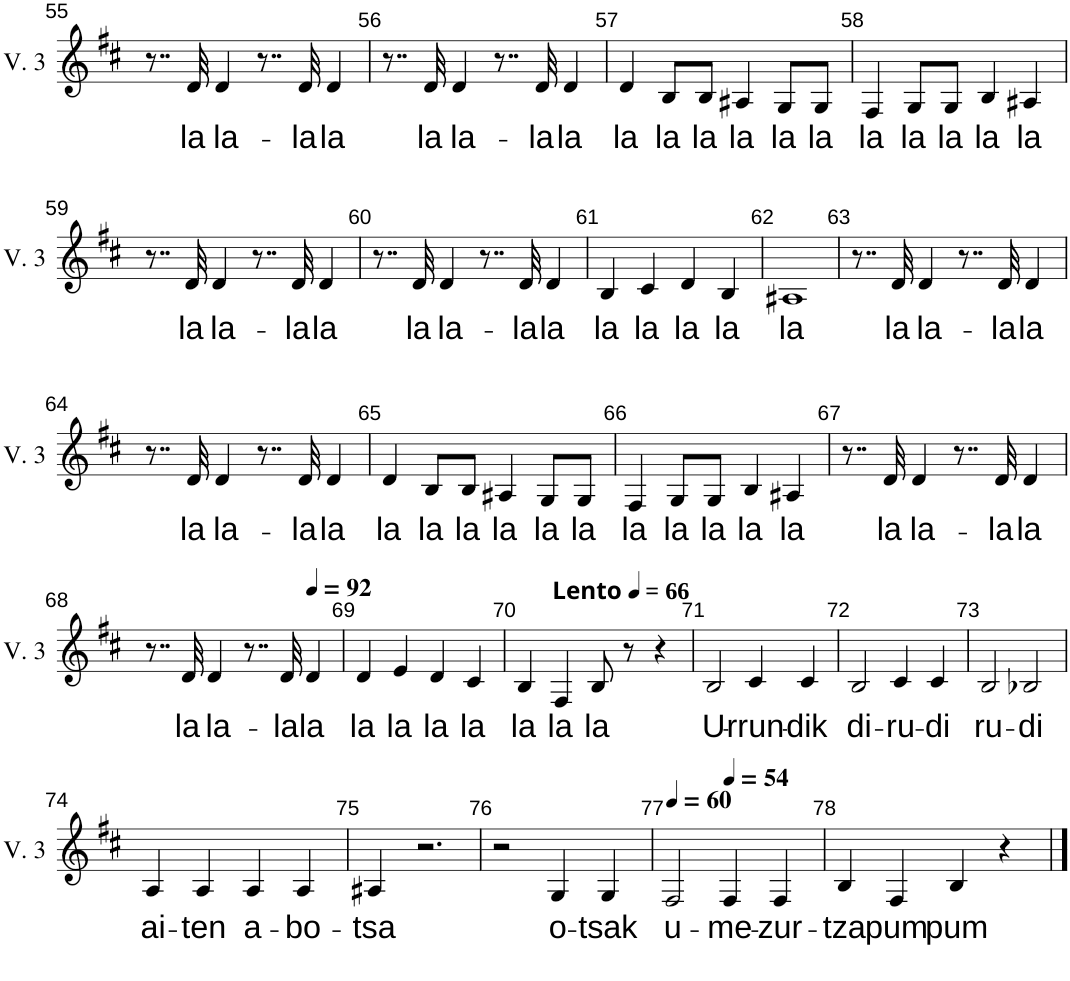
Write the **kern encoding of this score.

**kern	**text
*part1	*part1
*staff1	*staff1
*I"Voix 3	*
*I'V. 3	*
!!LO:PB:g=z
*clefG2	*
*k[f#c#]	*
*M4/4	*
=55	=55
8..r	.
!	!LO:LY:b
32d/	la
!	!LO:LY:b
4d/	la-
8..r	.
!	!LO:LY:b
32d/	la
!	!LO:LY:b
4d/	-la
=56	=56
8..r	.
!	!LO:LY:b
32d/	la
!	!LO:LY:b
4d/	la-
8..r	.
!	!LO:LY:b
32d/	la
!	!LO:LY:b
4d/	-la
=57	=57
!	!LO:LY:b
4d/	la
!	!LO:LY:b
8B/L	la
!	!LO:LY:b
8B/J	la
!	!LO:LY:b
4A#X/	la
!	!LO:LY:b
8G/L	la
!	!LO:LY:b
8G/J	la
=58	=58
!	!LO:LY:b
4F#/	la
!	!LO:LY:b
8G/L	la
!	!LO:LY:b
8G/J	la
!	!LO:LY:b
4B/	la
!	!LO:LY:b
4A#X/	la
!!LO:LB:g=z
=59	=59
8..r	.
!	!LO:LY:b
32d/	la
!	!LO:LY:b
4d/	la-
8..r	.
!	!LO:LY:b
32d/	la
!	!LO:LY:b
4d/	-la
=60	=60
8..r	.
!	!LO:LY:b
32d/	la
!	!LO:LY:b
4d/	la-
8..r	.
!	!LO:LY:b
32d/	la
!	!LO:LY:b
4d/	-la
=61	=61
!	!LO:LY:b
4B/	la
!	!LO:LY:b
4c#/	la
!	!LO:LY:b
4d/	la
!	!LO:LY:b
4B/	la
=62	=62
!	!LO:LY:b
1A#X	la
=63	=63
8..r	.
!	!LO:LY:b
32d/	la
!	!LO:LY:b
4d/	la-
8..r	.
!	!LO:LY:b
32d/	la
!	!LO:LY:b
4d/	-la
!!LO:LB:g=z
=64	=64
8..r	.
!	!LO:LY:b
32d/	la
!	!LO:LY:b
4d/	la-
8..r	.
!	!LO:LY:b
32d/	la
!	!LO:LY:b
4d/	-la
=65	=65
!	!LO:LY:b
4d/	la
!	!LO:LY:b
8B/L	la
!	!LO:LY:b
8B/J	la
!	!LO:LY:b
4A#X/	la
!	!LO:LY:b
8G/L	la
!	!LO:LY:b
8G/J	la
=66	=66
!	!LO:LY:b
4F#/	la
!	!LO:LY:b
8G/L	la
!	!LO:LY:b
8G/J	la
!	!LO:LY:b
4B/	la
!	!LO:LY:b
4A#X/	la
=67	=67
8..r	.
!	!LO:LY:b
32d/	la
!	!LO:LY:b
4d/	la-
8..r	.
!	!LO:LY:b
32d/	la
!	!LO:LY:b
4d/	-la
!!LO:LB:g=z
=68	=68
8..r	.
!	!LO:LY:b
32d/	la
!	!LO:LY:b
4d/	la-
8..r	.
!	!LO:LY:b
32d/	la
*MM92	*
!	!LO:LY:b
4d/	-la
=69	=69
!	!LO:LY:b
4d/	la
!	!LO:LY:b
4e/	la
!	!LO:LY:b
4d/	la
!	!LO:LY:b
4c#/	la
=70	=70
!	!LO:LY:b
4B/	la
*MM66	*
!LO:TX:a:B:t=Lento	!
!	!LO:LY:b
4F#/	la
!	!LO:LY:b
8B/	la
8r	.
4r	.
=71	=71
!	!LO:LY:b
2B/	U-
!	!LO:LY:b
4c#/	-rrun-
!	!LO:LY:b
4c#/	-dik
=72	=72
!	!LO:LY:b
2B/	-di-
!	!LO:LY:b
4c#/	-ru-
!	!LO:LY:b
4c#/	-di
=73	=73
!	!LO:LY:b
2B/	-ru-
!	!LO:LY:b
2B-X/	-di
!!LO:LB:g=z
=74	=74
!	!LO:LY:b
4A/	ai-
!	!LO:LY:b
4A/	-ten
!	!LO:LY:b
4A/	a-
!	!LO:LY:b
4A/	-bo-
=75	=75
!	!LO:LY:b
4A#X/	-tsa
2.r	.
=76	=76
2r	.
!	!LO:LY:b
4G/	o-
!	!LO:LY:b
4G/	-tsak
=77	=77
*MM60	*
!	!LO:LY:b
2F#/	u-
*MM54	*
!	!LO:LY:b
4F#/	-me-
!	!LO:LY:b
4F#/	-zur-
=78	=78
!	!LO:LY:b
4B/	-tza
!	!LO:LY:b
4F#/	pum
!	!LO:LY:b
4B/	pum
4r	.
==	==
*-	*-
